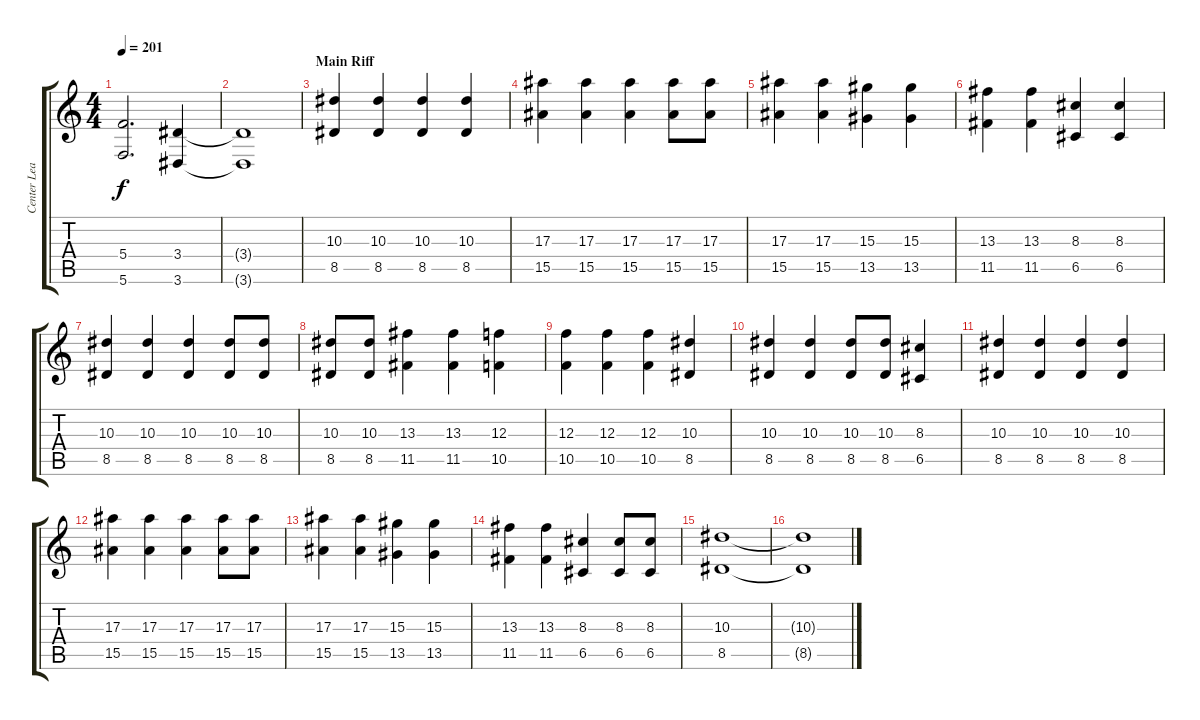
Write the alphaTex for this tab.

\track ("Center Lead 1" "Center Lea") {instrument overdrivenguitar}
\staff {score tabs}
\tuning (D4 A3 F3 C3 G2 C2) {hide}
\ts (4 4)
\tempo 201
\clef g2
\ks aminor
(5.4{t} 5.6{t}).2{d dy f} (3.4 3.6).4 |
(3.4{t} 3.6{t}).1 |
\section ("" "Main Riff")
(10.3 8.5).4 (10.3 8.5).4 (10.3 8.5).4 (10.3 8.5).4 |
(17.3 15.5).4 (17.3 15.5).4 (17.3 15.5).4 (17.3 15.5).8 (17.3 15.5).8 |
(17.3 15.5).4 (17.3 15.5).4 (15.3 13.5).4 (15.3 13.5).4 |
(13.3 11.5).4 (13.3 11.5).4 (8.3 6.5).4 (8.3 6.5).4 |
(10.3 8.5).4 (10.3 8.5).4 (10.3 8.5).4 (10.3 8.5).8 (10.3 8.5).8 |
(10.3 8.5).8 (10.3 8.5).8 (13.3 11.5).4 (13.3 11.5).4 (12.3 10.5).4 |
(12.3 10.5).4 (12.3 10.5).4 (12.3 10.5).4 (10.3 8.5).4 |
(10.3 8.5).4 (10.3 8.5).4 (10.3 8.5).8 (10.3 8.5).8 (8.3 6.5).4 |
(10.3 8.5).4 (10.3 8.5).4 (10.3 8.5).4 (10.3 8.5).4 |
(17.3 15.5).4 (17.3 15.5).4 (17.3 15.5).4 (17.3 15.5).8 (17.3 15.5).8 |
(17.3 15.5).4 (17.3 15.5).4 (15.3 13.5).4 (15.3 13.5).4 |
(13.3 11.5).4 (13.3 11.5).4 (8.3 6.5).4 (8.3 6.5).8 (8.3 6.5).8 |
(10.3 8.5).1 |
(10.3{t} 8.5{t}).1
